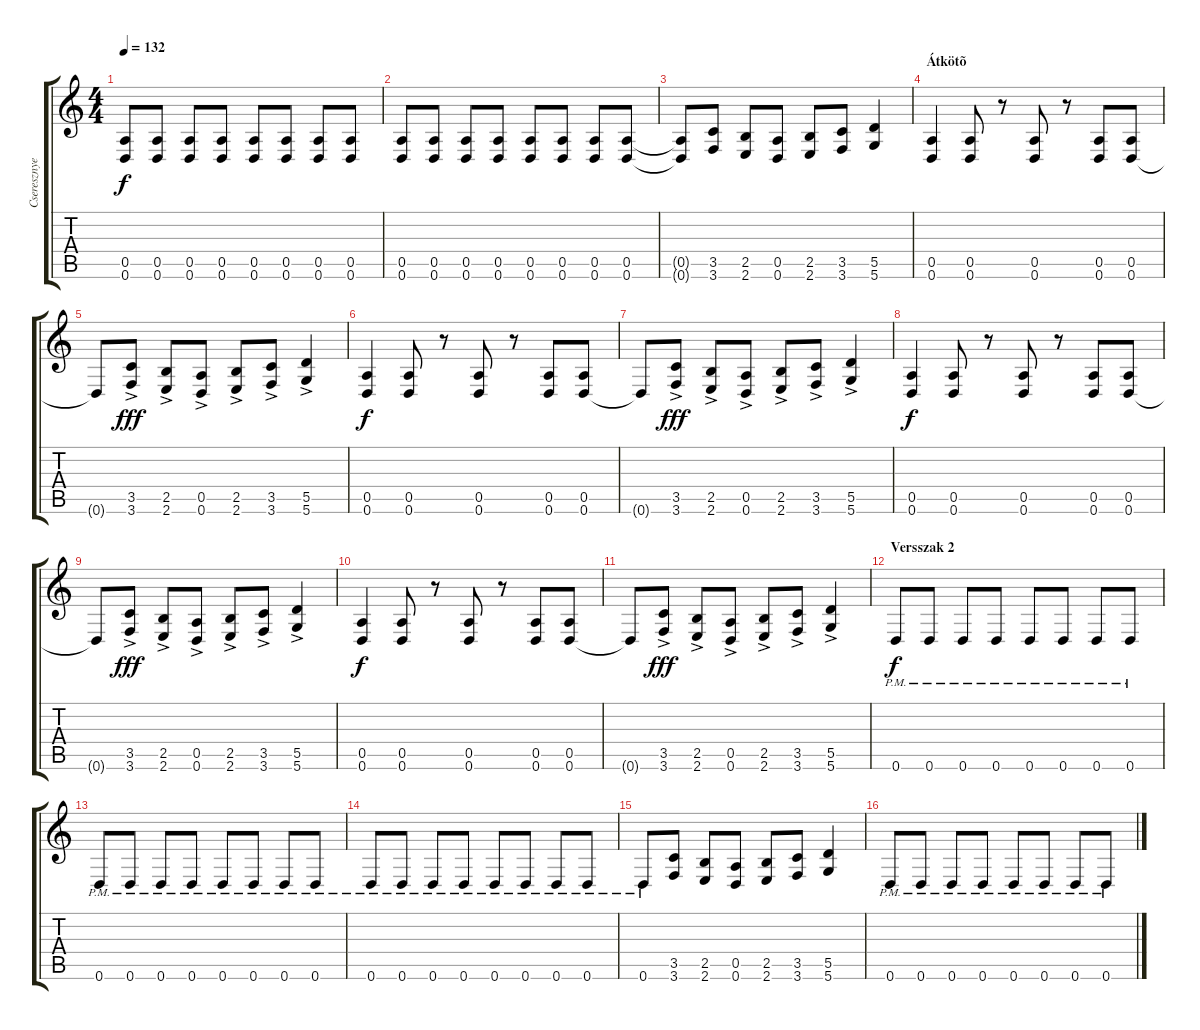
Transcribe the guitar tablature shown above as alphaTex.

\track ("Cseresznye 2" "Cseresznye") {instrument distortionguitar}
\staff {score tabs}
\tuning (E4 B3 G3 D3 A2 D2) {hide}
\ts (4 4)
\tempo 132
\clef g2
\ks c
(0.5 0.6).8{dy f} (0.5 0.6).8 (0.5 0.6).8 (0.5 0.6).8 (0.5 0.6).8 (0.5 0.6).8 (0.5 0.6).8 (0.5 0.6).8 |
(0.5 0.6).8 (0.5 0.6).8 (0.5 0.6).8 (0.5 0.6).8 (0.5 0.6).8 (0.5 0.6).8 (0.5 0.6).8 (0.5 0.6).8 |
(0.5{t} 0.6{t}).8 (3.5 3.6).8 (2.5 2.6).8 (0.5 0.6).8 (2.5 2.6).8 (3.5 3.6).8 (5.5 5.6).4 |
\section ("" "Átkötõ")
(0.5 0.6).4 (0.5 0.6).8 r.8 (0.5 0.6).8 r.8 (0.5 0.6).8 (0.5 0.6).8 |
0.6{t}.8 (3.5{ac} 3.6{ac}).8{dy fff} (2.5{ac} 2.6{ac}).8 (0.5{ac} 0.6{ac}).8 (2.5{ac} 2.6{ac}).8 (3.5{ac} 3.6{ac}).8 (5.5{ac} 5.6{ac}).4 |
(0.5 0.6).4{dy f} (0.5 0.6).8 r.8 (0.5 0.6).8 r.8 (0.5 0.6).8 (0.5 0.6).8 |
0.6{t}.8 (3.5{ac} 3.6{ac}).8{dy fff} (2.5{ac} 2.6{ac}).8 (0.5{ac} 0.6{ac}).8 (2.5{ac} 2.6{ac}).8 (3.5{ac} 3.6{ac}).8 (5.5{ac} 5.6{ac}).4 |
(0.5 0.6).4{dy f} (0.5 0.6).8 r.8 (0.5 0.6).8 r.8 (0.5 0.6).8 (0.5 0.6).8 |
0.6{t}.8 (3.5{ac} 3.6{ac}).8{dy fff} (2.5{ac} 2.6{ac}).8 (0.5{ac} 0.6{ac}).8 (2.5{ac} 2.6{ac}).8 (3.5{ac} 3.6{ac}).8 (5.5{ac} 5.6{ac}).4 |
(0.5 0.6).4{dy f} (0.5 0.6).8 r.8 (0.5 0.6).8 r.8 (0.5 0.6).8 (0.5 0.6).8 |
0.6{t}.8 (3.5{ac} 3.6{ac}).8{dy fff} (2.5{ac} 2.6{ac}).8 (0.5{ac} 0.6{ac}).8 (2.5{ac} 2.6{ac}).8 (3.5{ac} 3.6{ac}).8 (5.5{ac} 5.6{ac}).4 |
\section ("" "Versszak 2")
0.6{pm}.8{dy f} 0.6{pm}.8 0.6{pm}.8 0.6{pm}.8 0.6{pm}.8 0.6{pm}.8 0.6{pm}.8 0.6{pm}.8 |
0.6{pm}.8 0.6{pm}.8 0.6{pm}.8 0.6{pm}.8 0.6{pm}.8 0.6{pm}.8 0.6{pm}.8 0.6{pm}.8 |
0.6{pm}.8 0.6{pm}.8 0.6{pm}.8 0.6{pm}.8 0.6{pm}.8 0.6{pm}.8 0.6{pm}.8 0.6{pm}.8 |
0.6{pm}.8 (3.5 3.6).8 (2.5 2.6).8 (0.5 0.6).8 (2.5 2.6).8 (3.5 3.6).8 (5.5 5.6).4 |
0.6{pm}.8 0.6{pm}.8 0.6{pm}.8 0.6{pm}.8 0.6{pm}.8 0.6{pm}.8 0.6{pm}.8 0.6{pm}.8
